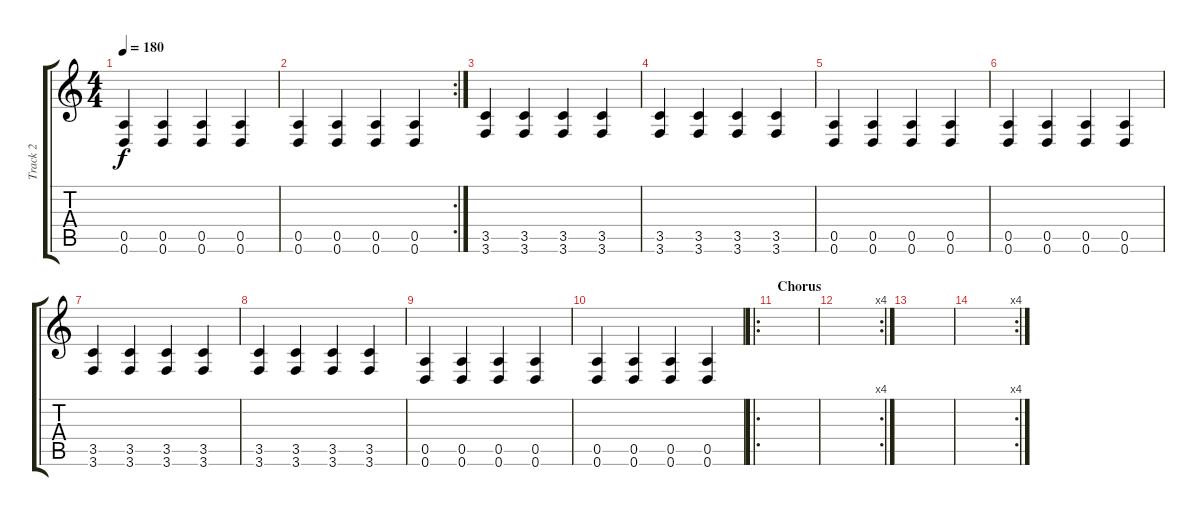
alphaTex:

\track ("Track 2" "Track 2") {instrument distortionguitar}
\staff {score tabs}
\tuning (E4 B3 G3 D3 A2 D2) {hide}
\ts (4 4)
\tempo 180
\clef g2
\ks c
(0.5 0.6).4{dy f} (0.5 0.6).4 (0.5 0.6).4 (0.5 0.6).4 |
\rc 2
(0.5 0.6).4 (0.5 0.6).4 (0.5 0.6).4 (0.5 0.6).4 |
(3.5 3.6).4 (3.5 3.6).4 (3.5 3.6).4 (3.5 3.6).4 |
(3.5 3.6).4 (3.5 3.6).4 (3.5 3.6).4 (3.5 3.6).4 |
(0.5 0.6).4 (0.5 0.6).4 (0.5 0.6).4 (0.5 0.6).4 |
(0.5 0.6).4 (0.5 0.6).4 (0.5 0.6).4 (0.5 0.6).4 |
(3.5 3.6).4 (3.5 3.6).4 (3.5 3.6).4 (3.5 3.6).4 |
(3.5 3.6).4 (3.5 3.6).4 (3.5 3.6).4 (3.5 3.6).4 |
(0.5 0.6).4 (0.5 0.6).4 (0.5 0.6).4 (0.5 0.6).4 |
(0.5 0.6).4 (0.5 0.6).4 (0.5 0.6).4 (0.5 0.6).4 |
\ro
\section ("" "Chorus")
|
\rc 4
|
|
\rc 4
